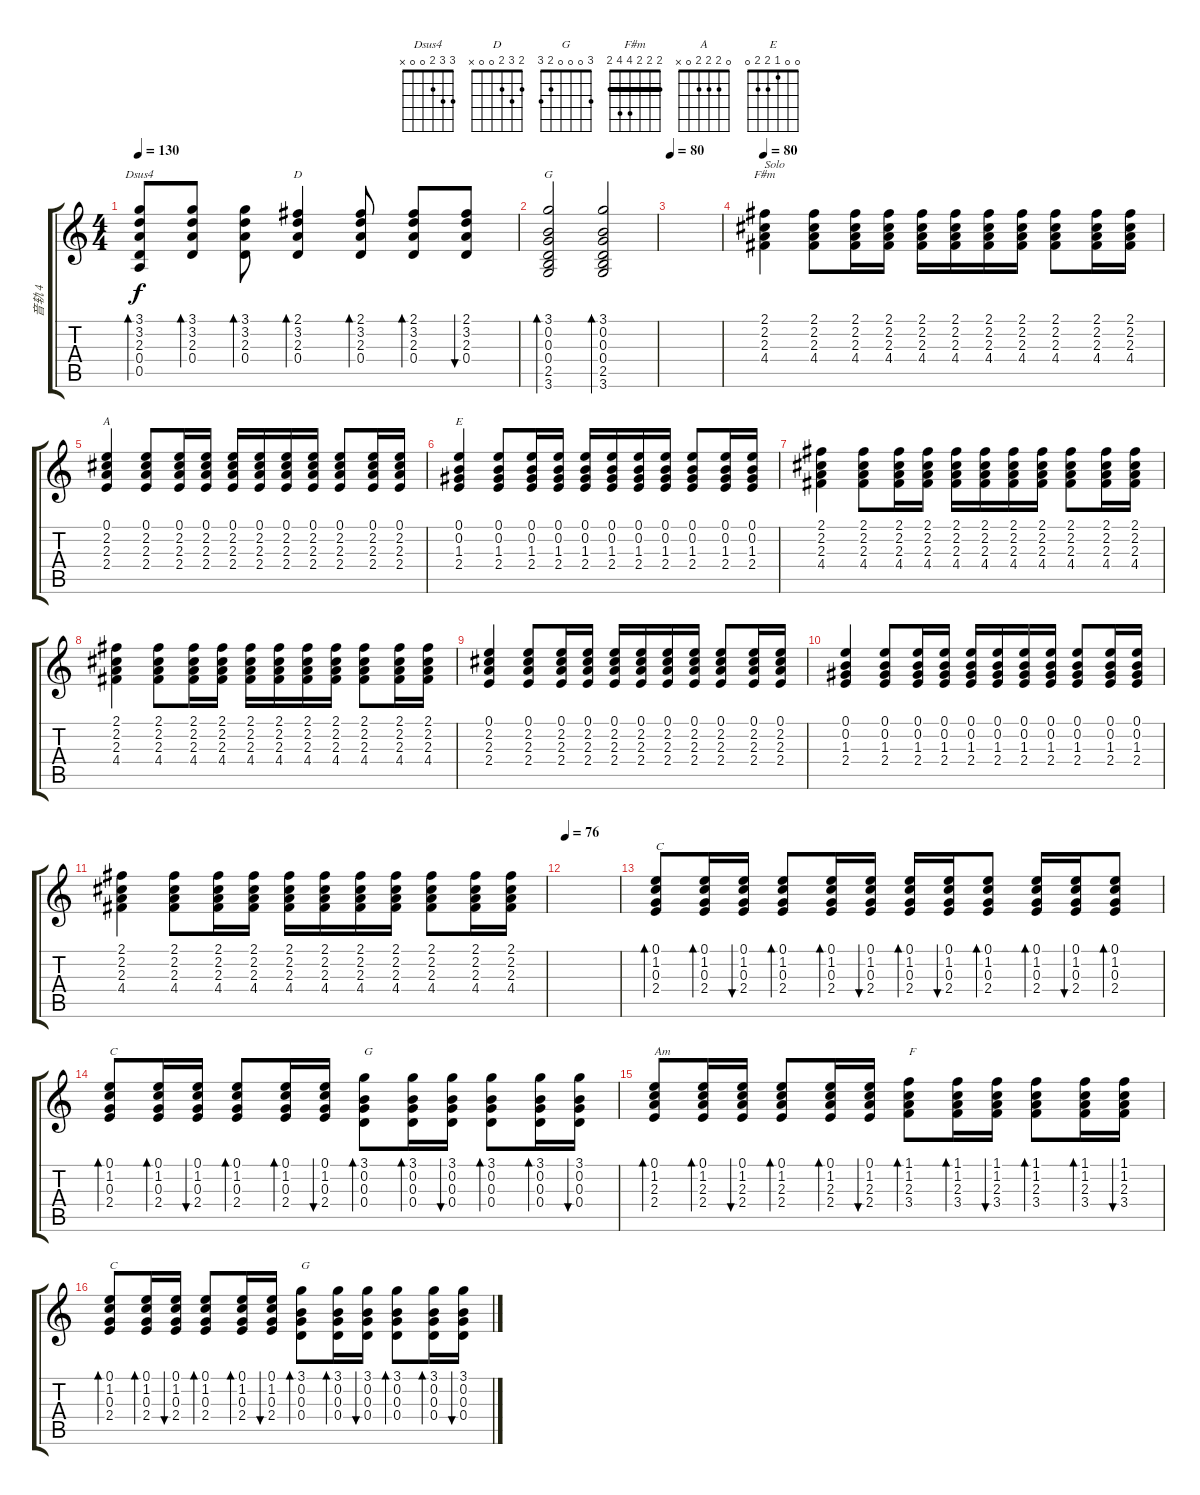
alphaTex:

\track ("音轨 4" "音轨 4") {instrument acousticguitarsteel}
\staff {score tabs}
\tuning (E4 B3 G3 D3 A2 E2) {hide}
\chord ("Dsus4" 3 3 2 0 0 x)
\chord ("D" 2 3 2 0 0 x)
\chord ("G" 3 0 0 0 2 3)
\chord ("F#m" 2 2 2 4 4 2) {barre 2}
\chord ("A" 0 2 2 2 0 x)
\chord ("E" 0 0 1 2 2 0)
\ts (4 4)
\tempo 130
\clef g2
\ks c
(3.1 3.2 2.3 0.4 0.5).8{bd 120 ch "Dsus4" dy f} (3.1 3.2 2.3 0.4).8{bd 120} (3.1 3.2 2.3 0.4).8{bd 120} (2.1 3.2 2.3 0.4).4{bd 120 ch "D"} (2.1 3.2 2.3 0.4).8{bd 120} (2.1 3.2 2.3 0.4).8{bd 120} (2.1 3.2 2.3 0.4).8{bu 120} |
(3.1 0.2 0.3 0.4 2.5 3.6).2{bd 120 ch "G"} (3.1 0.2 0.3 0.4 2.5 3.6).2{bd 120} |
\tempo 80
|
\tempo 80
(2.1 2.2 2.3 4.4).4{ch "F#m" txt "Solo"} (2.1 2.2 2.3 4.4).8 (2.1 2.2 2.3 4.4).16 (2.1 2.2 2.3 4.4).16 (2.1 2.2 2.3 4.4).16 (2.1 2.2 2.3 4.4).16 (2.1 2.2 2.3 4.4).16 (2.1 2.2 2.3 4.4).16 (2.1 2.2 2.3 4.4).8 (2.1 2.2 2.3 4.4).16 (2.1 2.2 2.3 4.4).16 |
(0.1 2.2 2.3 2.4).4{ch "A"} (0.1 2.2 2.3 2.4).8 (0.1 2.2 2.3 2.4).16 (0.1 2.2 2.3 2.4).16 (0.1 2.2 2.3 2.4).16 (0.1 2.2 2.3 2.4).16 (0.1 2.2 2.3 2.4).16 (0.1 2.2 2.3 2.4).16 (0.1 2.2 2.3 2.4).8 (0.1 2.2 2.3 2.4).16 (0.1 2.2 2.3 2.4).16 |
(0.1 0.2 1.3 2.4).4{ch "E"} (0.1 0.2 1.3 2.4).8 (0.1 0.2 1.3 2.4).16 (0.1 0.2 1.3 2.4).16 (0.1 0.2 1.3 2.4).16 (0.1 0.2 1.3 2.4).16 (0.1 0.2 1.3 2.4).16 (0.1 0.2 1.3 2.4).16 (0.1 0.2 1.3 2.4).8 (0.1 0.2 1.3 2.4).16 (0.1 0.2 1.3 2.4).16 |
(2.1 2.2 2.3 4.4).4 (2.1 2.2 2.3 4.4).8 (2.1 2.2 2.3 4.4).16 (2.1 2.2 2.3 4.4).16 (2.1 2.2 2.3 4.4).16 (2.1 2.2 2.3 4.4).16 (2.1 2.2 2.3 4.4).16 (2.1 2.2 2.3 4.4).16 (2.1 2.2 2.3 4.4).8 (2.1 2.2 2.3 4.4).16 (2.1 2.2 2.3 4.4).16 |
(2.1 2.2 2.3 4.4).4 (2.1 2.2 2.3 4.4).8 (2.1 2.2 2.3 4.4).16 (2.1 2.2 2.3 4.4).16 (2.1 2.2 2.3 4.4).16 (2.1 2.2 2.3 4.4).16 (2.1 2.2 2.3 4.4).16 (2.1 2.2 2.3 4.4).16 (2.1 2.2 2.3 4.4).8 (2.1 2.2 2.3 4.4).16 (2.1 2.2 2.3 4.4).16 |
(0.1 2.2 2.3 2.4).4 (0.1 2.2 2.3 2.4).8 (0.1 2.2 2.3 2.4).16 (0.1 2.2 2.3 2.4).16 (0.1 2.2 2.3 2.4).16 (0.1 2.2 2.3 2.4).16 (0.1 2.2 2.3 2.4).16 (0.1 2.2 2.3 2.4).16 (0.1 2.2 2.3 2.4).8 (0.1 2.2 2.3 2.4).16 (0.1 2.2 2.3 2.4).16 |
(0.1 0.2 1.3 2.4).4 (0.1 0.2 1.3 2.4).8 (0.1 0.2 1.3 2.4).16 (0.1 0.2 1.3 2.4).16 (0.1 0.2 1.3 2.4).16 (0.1 0.2 1.3 2.4).16 (0.1 0.2 1.3 2.4).16 (0.1 0.2 1.3 2.4).16 (0.1 0.2 1.3 2.4).8 (0.1 0.2 1.3 2.4).16 (0.1 0.2 1.3 2.4).16 |
(2.1 2.2 2.3 4.4).4 (2.1 2.2 2.3 4.4).8 (2.1 2.2 2.3 4.4).16 (2.1 2.2 2.3 4.4).16 (2.1 2.2 2.3 4.4).16 (2.1 2.2 2.3 4.4).16 (2.1 2.2 2.3 4.4).16 (2.1 2.2 2.3 4.4).16 (2.1 2.2 2.3 4.4).8 (2.1 2.2 2.3 4.4).16 (2.1 2.2 2.3 4.4).16 |
\tempo 76
|
(0.1 1.2 0.3 2.4).8{bd 30 txt "C"} (0.1 1.2 0.3 2.4).16{bd 30} (0.1 1.2 0.3 2.4).16{bu 30} (0.1 1.2 0.3 2.4).8{bd 30} (0.1 1.2 0.3 2.4).16{bd 30} (0.1 1.2 0.3 2.4).16{bu 30} (0.1 1.2 0.3 2.4).16{bd 30} (0.1 1.2 0.3 2.4).16{bu 30} (0.1 1.2 0.3 2.4).8{bd 30} (0.1 1.2 0.3 2.4).16{bd 30} (0.1 1.2 0.3 2.4).16{bu 30} (0.1 1.2 0.3 2.4).8{bd 30} |
(0.1 1.2 0.3 2.4).8{bd 30 txt "C"} (0.1 1.2 0.3 2.4).16{bd 30} (0.1 1.2 0.3 2.4).16{bu 30} (0.1 1.2 0.3 2.4).8{bd 30} (0.1 1.2 0.3 2.4).16{bd 30} (0.1 1.2 0.3 2.4).16{bu 30} (3.1 0.2 0.3 0.4).8{bd 30 txt "G"} (3.1 0.2 0.3 0.4).16{bd 30} (3.1 0.2 0.3 0.4).16{bu 30} (3.1 0.2 0.3 0.4).8{bd 30} (3.1 0.2 0.3 0.4).16{bd 30} (3.1 0.2 0.3 0.4).16{bu 30} |
(0.1 1.2 2.3 2.4).8{bd 30 txt "Am"} (0.1 1.2 2.3 2.4).16{bd 30} (0.1 1.2 2.3 2.4).16{bu 30} (0.1 1.2 2.3 2.4).8{bd 30} (0.1 1.2 2.3 2.4).16{bd 30} (0.1 1.2 2.3 2.4).16{bu 30} (1.1 1.2 2.3 3.4).8{bd 30 txt "F"} (1.1 1.2 2.3 3.4).16{bd 30} (1.1 1.2 2.3 3.4).16{bu 30} (1.1 1.2 2.3 3.4).8{bd 30} (1.1 1.2 2.3 3.4).16{bd 30} (1.1 1.2 2.3 3.4).16{bu 30} |
(0.1 1.2 0.3 2.4).8{bd 30 txt "C"} (0.1 1.2 0.3 2.4).16{bd 30} (0.1 1.2 0.3 2.4).16{bu 30} (0.1 1.2 0.3 2.4).8{bd 30} (0.1 1.2 0.3 2.4).16{bd 30} (0.1 1.2 0.3 2.4).16{bu 30} (3.1 0.2 0.3 0.4).8{bd 30 txt "G"} (3.1 0.2 0.3 0.4).16{bd 30} (3.1 0.2 0.3 0.4).16{bu 30} (3.1 0.2 0.3 0.4).8{bd 30} (3.1 0.2 0.3 0.4).16{bd 30} (3.1 0.2 0.3 0.4).16{bu 30}
